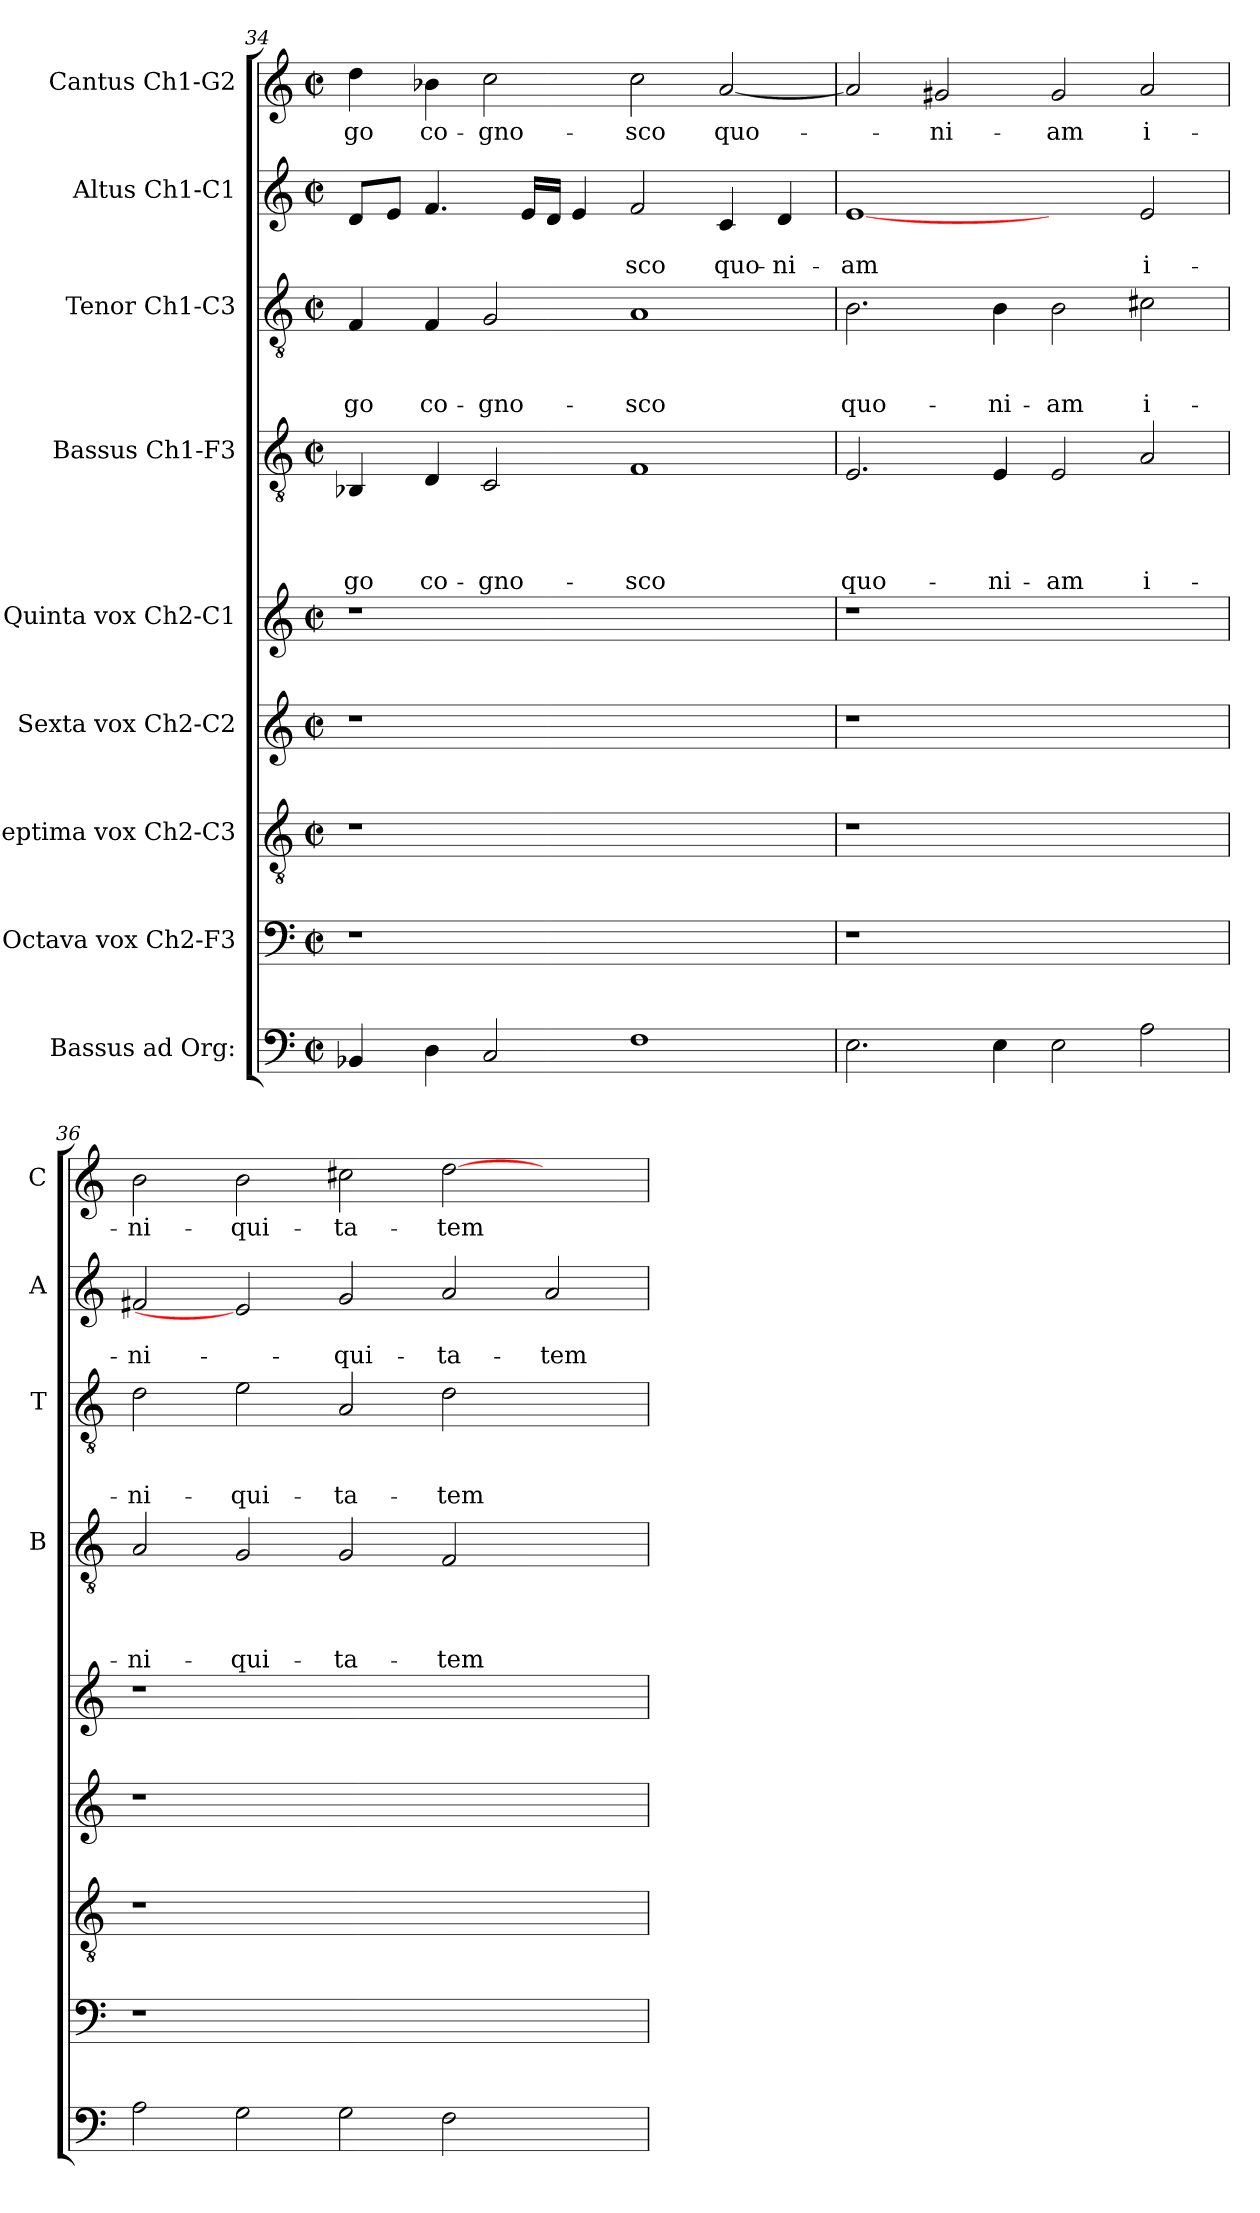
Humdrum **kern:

**kern	**kern	**kern	**kern	**kern	**kern	**text	**text	**text	**text	**kern	**text	**text	**text	**kern	**text	**text	**kern	**text
*part9	*part8	*part7	*part6	*part5	*part4	*part4	*part4	*part4	*part4	*part3	*part3	*part3	*part3	*part2	*part2	*part2	*part1	*part1
*staff9	*staff8	*staff7	*staff6	*staff5	*staff4	*staff4	*staff4	*staff4	*staff4	*staff3	*staff3	*staff3	*staff3	*staff2	*staff2	*staff2	*staff1	*staff1
*I"Bassus ad Org:	*I"Octava vox Ch2-F3	*I"Septima vox Ch2-C3	*I"Sexta vox Ch2-C2	*I"Quinta vox Ch2-C1	*I"Bassus Ch1-F3	*	*	*	*	*I"Tenor Ch1-C3	*	*	*	*I"Altus Ch1-C1	*	*	*I"Cantus Ch1-G2	*
*	*	*	*	*	*I'B	*	*	*	*	*I'T	*	*	*	*I'A	*	*	*I'C	*
*clefF4	*clefF4	*clefGv2	*clefG2	*clefG2	*clefGv2	*	*	*	*	*clefGv2	*	*	*	*clefG2	*	*	*clefG2	*
*k[]	*k[]	*k[]	*k[]	*k[]	*k[]	*	*	*	*	*k[]	*	*	*	*k[]	*	*	*k[]	*
*C:	*C:	*C:	*C:	*C:	*C:	*	*	*	*	*C:	*	*	*	*C:	*	*	*C:	*
*M2/2	*M2/2	*M2/2	*M2/2	*M2/2	*M2/2	*	*	*	*	*M2/2	*	*	*	*M2/2	*	*	*M2/2	*
*met(c|)	*met(c|)	*met(c|)	*met(c|)	*met(c|)	*met(c|)	*	*	*	*	*met(c|)	*	*	*	*met(c|)	*	*	*met(c|)	*
=34	=34	=34	=34	=34	=34	=34	=34	=34	=34	=34	=34	=34	=34	=34	=34	=34	=34	=34
!	!	!	!	!	!	!	!	!	!LO:LY:b	!	!	!	!LO:LY:b	!	!	!	!	!LO:LY:b
4BB-X/	1r	1r	1r	1r	4BB-X/	.	.	.	-go	4F/	.	.	-go	8d/L	.	.	4dd\	-go
.	.	.	.	.	.	.	.	.	.	.	.	.	.	8e/J	.	.	.	.
!	!	!	!	!	!	!	!	!	!LO:LY:b	!	!	!	!LO:LY:b	!	!	!	!	!LO:LY:b
4D\	.	.	.	.	4D/	.	.	.	co-	4F/	.	.	co-	4.f/	.	.	4b-\	co-
!	!	!	!	!	!	!	!	!	!LO:LY:b	!	!	!	!LO:LY:b	!	!	!	!	!LO:LY:b
2C/	.	.	.	.	2C/	.	.	.	-gno-	2G/	.	.	-gno-	.	.	.	2cc\	-gno-
.	.	.	.	.	.	.	.	.	.	.	.	.	.	16e/LL	.	.	.	.
.	.	.	.	.	.	.	.	.	.	.	.	.	.	16d/JJ	.	.	.	.
.	.	.	.	.	.	.	.	.	.	.	.	.	.	4e/	.	.	.	.
!	!	!	!	!	!	!	!	!	!LO:LY:b	!	!	!	!LO:LY:b	!	!	!LO:LY:b	!	!LO:LY:b
1F	1ryy	1ryy	1ryy	1ryy	1F	.	.	.	-sco	1A	.	.	-sco	2f/	.	-sco	2cc\	-sco
!	!	!	!	!	!	!	!	!	!	!	!	!	!	!	!	!LO:LY:b	!	!LO:LY:b
.	.	.	.	.	.	.	.	.	.	.	.	.	.	4c/	.	quo-	[2a/	quo-
!	!	!	!	!	!	!	!	!	!	!	!	!	!	!	!	!LO:LY:b	!	!
.	.	.	.	.	.	.	.	.	.	.	.	.	.	4d/	.	-ni-	.	.
!!LO:PB:g=z
=35	=35	=35	=35	=35	=35	=35	=35	=35	=35	=35	=35	=35	=35	=35	=35	=35	=35	=35
!	!	!	!	!	!	!	!	!	!LO:LY:b	!	!	!	!LO:LY:b	!	!	!LO:LY:b	!	!
2.E\	1r	1r	1r	1r	2.E/	.	.	.	quo-	2.B\	.	.	quo-	[1e	.	-am	2a/]	.
!	!	!	!	!	!	!	!	!	!	!	!	!	!	!	!	!	!	!LO:LY:b
.	.	.	.	.	.	.	.	.	.	.	.	.	.	.	.	.	2g#X/	-ni-
!	!	!	!	!	!	!	!	!	!LO:LY:b	!	!	!	!LO:LY:b	!	!	!	!	!
4E\	.	.	.	.	4E/	.	.	.	-ni-	4B\	.	.	-ni-	.	.	.	.	.
!	!	!	!	!	!	!	!	!	!LO:LY:b	!	!	!	!LO:LY:b	!	!	!	!	!LO:LY:b
2E\	1ryy	1ryy	1ryy	1ryy	2E/	.	.	.	-am	2B\	.	.	-am	2ryy	.	.	2g#/	-am
!	!	!	!	!	!	!	!	!	!LO:LY:b	!	!	!	!LO:LY:b	!	!	!LO:LY:b	!	!LO:LY:b
2A\	.	.	.	.	2A/	.	.	.	i-	2c#X\	.	.	i-	2e/	.	i-	2a/	i-
=36	=36	=36	=36	=36	=36	=36	=36	=36	=36	=36	=36	=36	=36	=36	=36	=36	=36	=36
!	!	!	!	!	!	!	!	!	!LO:LY:b	!	!	!	!LO:LY:b	!	!	!LO:LY:b	!	!LO:LY:b
2A\	1r	1r	1r	1r	2A/	.	.	.	-ni-	2d\	.	.	-ni-	2f#X/	.	-ni-	2b\	-ni-
!	!	!	!	!	!	!	!	!	!LO:LY:b	!	!	!	!LO:LY:b	!	!	!	!	!LO:LY:b
2G\	.	.	.	.	2G/	.	.	.	-qui-	2e\	.	.	-qui-	2e]	.	.	2b\	-qui-
!	!	!	!	!	!	!	!	!	!LO:LY:b	!	!	!	!LO:LY:b	!	!	!LO:LY:b	!	!LO:LY:b
2G\	1.ryy	1.ryy	1.ryy	1.ryy	2G/	.	.	.	-ta-	2A/	.	.	-ta-	2g/	.	-qui-	2cc#X\	-ta-
!	!	!	!	!	!	!	!	!	!LO:LY:b	!	!	!	!LO:LY:b	!	!	!LO:LY:b	!	!LO:LY:b
2F\	.	.	.	.	2F/	.	.	.	-tem	2d\	.	.	-tem	2a/	.	-ta-	[2dd\	-tem
!	!	!	!	!	!	!	!	!	!	!	!	!	!	!	!	!LO:LY:b	!	!
2ryy	.	.	.	.	2ryy	.	.	.	.	2ryy	.	.	.	2a/	.	-tem	2ryy	.
=	=	=	=	=	=	=	=	=	=	=	=	=	=	=	=	=	=	=
*-	*-	*-	*-	*-	*-	*-	*-	*-	*-	*-	*-	*-	*-	*-	*-	*-	*-	*-
